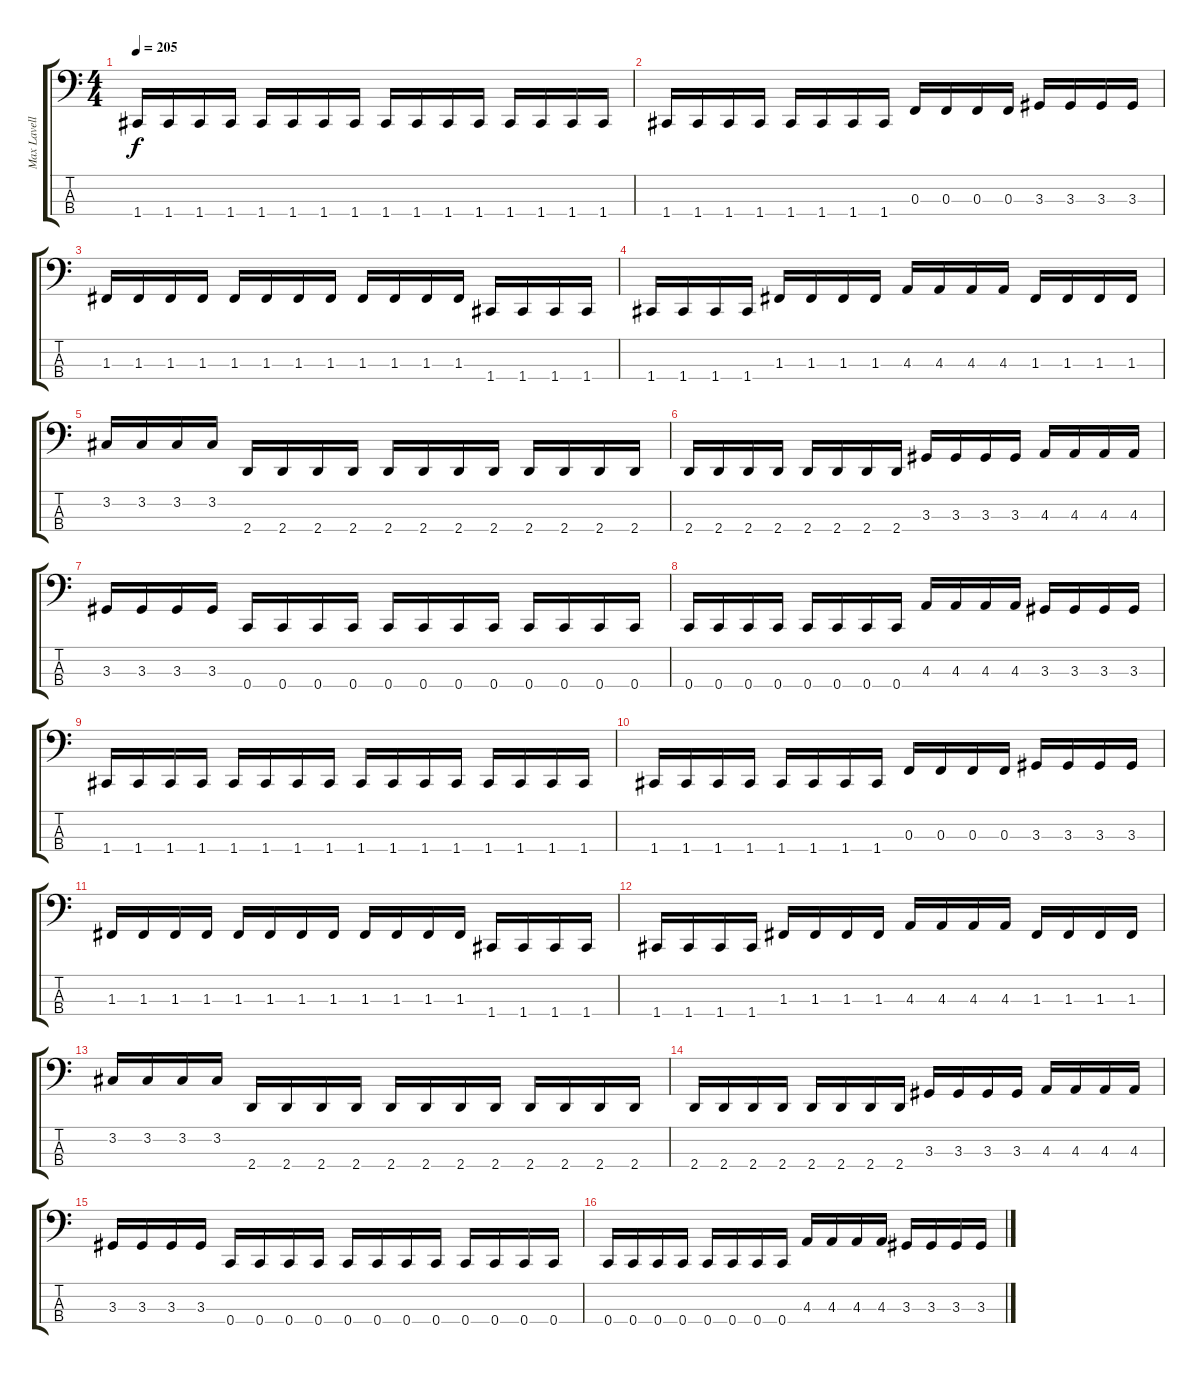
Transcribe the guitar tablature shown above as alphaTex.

\track ("Max Lavelle" "Max Lavell") {instrument electricbasspick}
\staff {score tabs}
\tuning (Eb2 Bb1 F1 C1) {hide}
\ts (4 4)
\tempo 205
\clef f4
\ks c
1.4.16{dy f} 1.4.16 1.4.16 1.4.16 1.4.16 1.4.16 1.4.16 1.4.16 1.4.16 1.4.16 1.4.16 1.4.16 1.4.16 1.4.16 1.4.16 1.4.16 |
1.4.16 1.4.16 1.4.16 1.4.16 1.4.16 1.4.16 1.4.16 1.4.16 0.3.16 0.3.16 0.3.16 0.3.16 3.3.16 3.3.16 3.3.16 3.3.16 |
1.3.16 1.3.16 1.3.16 1.3.16 1.3.16 1.3.16 1.3.16 1.3.16 1.3.16 1.3.16 1.3.16 1.3.16 1.4.16 1.4.16 1.4.16 1.4.16 |
1.4.16 1.4.16 1.4.16 1.4.16 1.3.16 1.3.16 1.3.16 1.3.16 4.3.16 4.3.16 4.3.16 4.3.16 1.3.16 1.3.16 1.3.16 1.3.16 |
3.2.16 3.2.16 3.2.16 3.2.16 2.4.16 2.4.16 2.4.16 2.4.16 2.4.16 2.4.16 2.4.16 2.4.16 2.4.16 2.4.16 2.4.16 2.4.16 |
2.4.16 2.4.16 2.4.16 2.4.16 2.4.16 2.4.16 2.4.16 2.4.16 3.3.16 3.3.16 3.3.16 3.3.16 4.3.16 4.3.16 4.3.16 4.3.16 |
3.3.16 3.3.16 3.3.16 3.3.16 0.4.16 0.4.16 0.4.16 0.4.16 0.4.16 0.4.16 0.4.16 0.4.16 0.4.16 0.4.16 0.4.16 0.4.16 |
0.4.16 0.4.16 0.4.16 0.4.16 0.4.16 0.4.16 0.4.16 0.4.16 4.3.16 4.3.16 4.3.16 4.3.16 3.3.16 3.3.16 3.3.16 3.3.16 |
1.4.16 1.4.16 1.4.16 1.4.16 1.4.16 1.4.16 1.4.16 1.4.16 1.4.16 1.4.16 1.4.16 1.4.16 1.4.16 1.4.16 1.4.16 1.4.16 |
1.4.16 1.4.16 1.4.16 1.4.16 1.4.16 1.4.16 1.4.16 1.4.16 0.3.16 0.3.16 0.3.16 0.3.16 3.3.16 3.3.16 3.3.16 3.3.16 |
1.3.16 1.3.16 1.3.16 1.3.16 1.3.16 1.3.16 1.3.16 1.3.16 1.3.16 1.3.16 1.3.16 1.3.16 1.4.16 1.4.16 1.4.16 1.4.16 |
1.4.16 1.4.16 1.4.16 1.4.16 1.3.16 1.3.16 1.3.16 1.3.16 4.3.16 4.3.16 4.3.16 4.3.16 1.3.16 1.3.16 1.3.16 1.3.16 |
3.2.16 3.2.16 3.2.16 3.2.16 2.4.16 2.4.16 2.4.16 2.4.16 2.4.16 2.4.16 2.4.16 2.4.16 2.4.16 2.4.16 2.4.16 2.4.16 |
2.4.16 2.4.16 2.4.16 2.4.16 2.4.16 2.4.16 2.4.16 2.4.16 3.3.16 3.3.16 3.3.16 3.3.16 4.3.16 4.3.16 4.3.16 4.3.16 |
3.3.16 3.3.16 3.3.16 3.3.16 0.4.16 0.4.16 0.4.16 0.4.16 0.4.16 0.4.16 0.4.16 0.4.16 0.4.16 0.4.16 0.4.16 0.4.16 |
0.4.16 0.4.16 0.4.16 0.4.16 0.4.16 0.4.16 0.4.16 0.4.16 4.3.16 4.3.16 4.3.16 4.3.16 3.3.16 3.3.16 3.3.16 3.3.16
